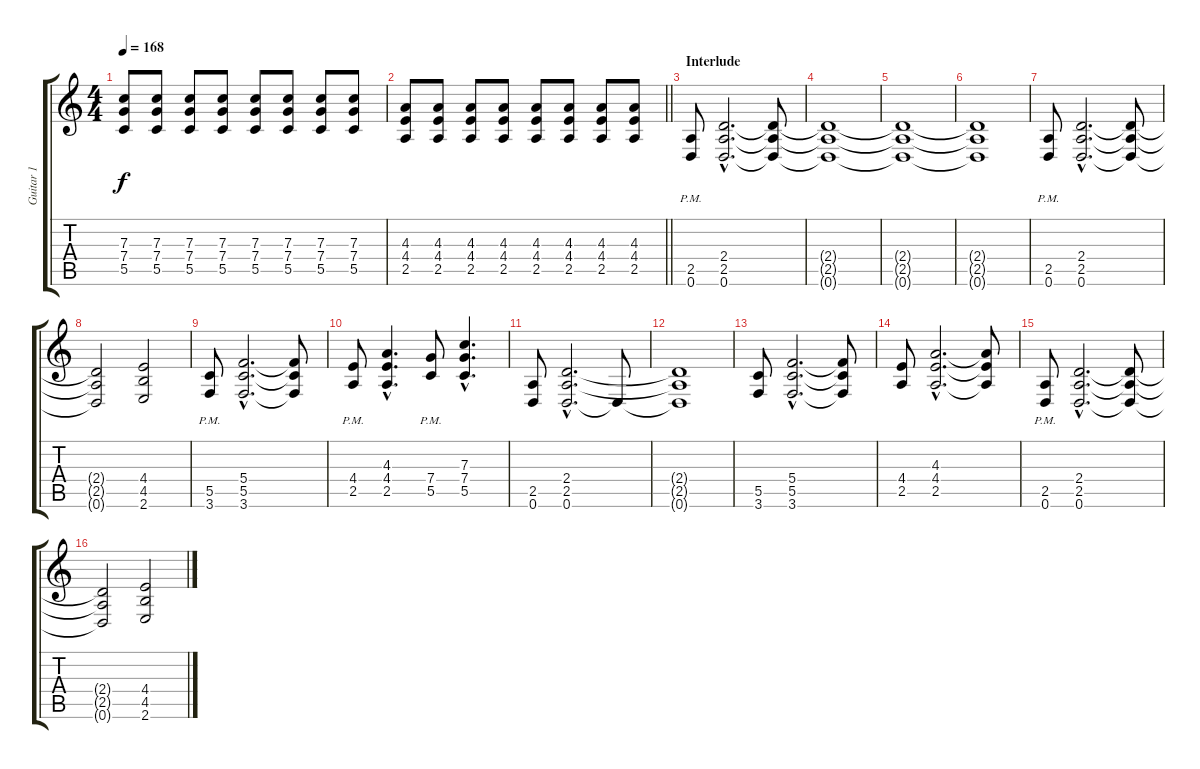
\track ("Guitar 1" "Guitar 1") {instrument distortionguitar}
\staff {score tabs}
\tuning (D4 A3 F3 C3 G2 D2) {hide}
\ts (4 4)
\tempo 168
\clef g2
\ks c
(7.3 7.4 5.5).8{dy f} (7.3 7.4 5.5).8 (7.3 7.4 5.5).8 (7.3 7.4 5.5).8 (7.3 7.4 5.5).8 (7.3 7.4 5.5).8 (7.3 7.4 5.5).8 (7.3 7.4 5.5).8 |
\barLineRight lightlight
(4.3 4.4 2.5).8 (4.3 4.4 2.5).8 (4.3 4.4 2.5).8 (4.3 4.4 2.5).8 (4.3 4.4 2.5).8 (4.3 4.4 2.5).8 (4.3 4.4 2.5).8 (4.3 4.4 2.5).8 |
\section ("" "Interlude")
(2.5{pm} 0.6{pm}).8 (2.4{hac} 2.5{hac} 0.6{hac}).2{d} (2.4{t} 2.5{t} 0.6{t}).8 |
(2.4{t} 2.5{t} 0.6{t}).1 |
(2.4{t} 2.5{t} 0.6{t}).1 |
(2.4{t} 2.5{t} 0.6{t}).1 |
(2.5{pm} 0.6{pm}).8 (2.4{hac} 2.5{hac} 0.6{hac}).2{d} (2.4{t} 2.5{t} 0.6{t}).8 |
(2.4{t} 2.5{t} 0.6{t}).2 (4.4 4.5 2.6).2 |
(5.5{pm} 3.6{pm}).8 (5.4{hac} 5.5{hac} 3.6{hac}).2{d} (5.4{t} 5.5{t} 3.6{t}).8 |
(4.4{pm} 2.5{pm}).8 (4.3{hac} 4.4{hac} 2.5{hac}).4{d} (7.4{pm} 5.5{pm}).8 (7.3{hac} 7.4{hac} 5.5{hac}).4{d} |
(2.5 0.6).8 (2.4{hac} 2.5{hac} 0.6{hac}).2{d} 0.6{t}.8 |
(2.4{t} 2.5{t} 0.6{t}).1 |
(5.5 3.6).8 (5.4{hac} 5.5{hac} 3.6{hac}).2{d} (5.4{t} 5.5{t} 3.6{t}).8 |
(4.4 2.5).8 (4.3{hac} 4.4{hac} 2.5{hac}).2{d} (4.3{t} 4.4{t} 2.5{t}).8 |
(2.5{pm} 0.6{pm}).8 (2.4{hac} 2.5{hac} 0.6{hac}).2{d} (2.4{t} 2.5{t} 0.6{t}).8 |
(2.4{t} 2.5{t} 0.6{t}).2 (4.4 4.5 2.6).2
